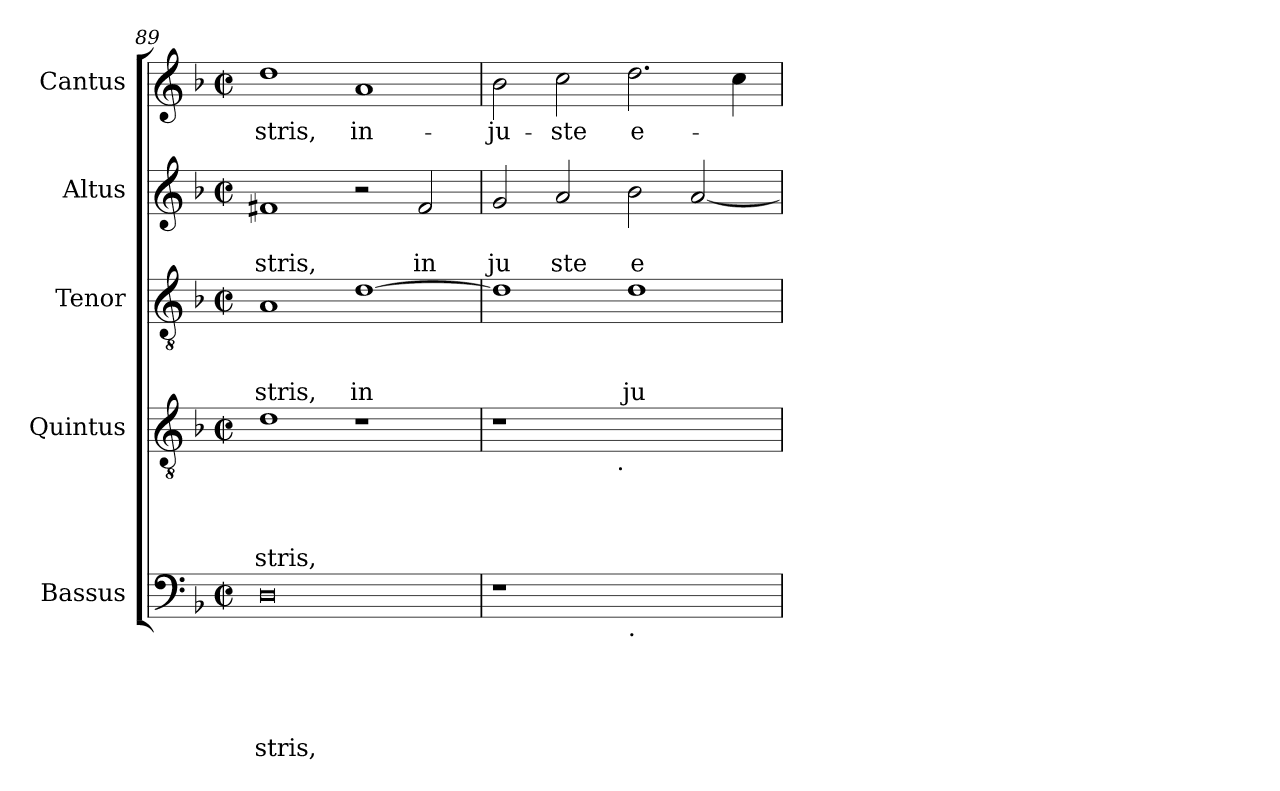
**kern	**text	**text	**text	**text	**text	**kern	**text	**text	**text	**text	**kern	**text	**text	**text	**kern	**text	**text	**kern	**text
*part5	*part5	*part5	*part5	*part5	*part5	*part4	*part4	*part4	*part4	*part4	*part3	*part3	*part3	*part3	*part2	*part2	*part2	*part1	*part1
*staff5	*staff5	*staff5	*staff5	*staff5	*staff5	*staff4	*staff4	*staff4	*staff4	*staff4	*staff3	*staff3	*staff3	*staff3	*staff2	*staff2	*staff2	*staff1	*staff1
*I"Bassus	*	*	*	*	*	*I"Quintus	*	*	*	*	*I"Tenor	*	*	*	*I"Altus	*	*	*I"Cantus	*
!!LO:LB:g=z
*clefF4	*	*	*	*	*	*clefGv2	*	*	*	*	*clefGv2	*	*	*	*clefG2	*	*	*clefG2	*
*k[b-]	*	*	*	*	*	*k[b-]	*	*	*	*	*k[b-]	*	*	*	*k[b-]	*	*	*k[b-]	*
*F:	*	*	*	*	*	*F:	*	*	*	*	*F:	*	*	*	*F:	*	*	*F:	*
*M2/2	*	*	*	*	*	*M2/2	*	*	*	*	*M2/2	*	*	*	*M2/2	*	*	*M2/2	*
*met(c|)	*	*	*	*	*	*met(c|)	*	*	*	*	*met(c|)	*	*	*	*met(c|)	*	*	*met(c|)	*
=89	=89	=89	=89	=89	=89	=89	=89	=89	=89	=89	=89	=89	=89	=89	=89	=89	=89	=89	=89
!	!	!	!	!	!LO:LY:b	!	!	!	!	!LO:LY:b	!	!	!	!LO:LY:b	!	!	!LO:LY:b	!	!LO:LY:b
0D	.	.	.	.	stris,	1d	.	.	.	stris,	1A	.	.	-stris,	1f#X	.	stris,	1dd	stris,
!	!	!	!	!	!	!	!	!	!	!	!	!	!	!LO:LY:b	!	!	!	!	!LO:LY:b
.	.	.	.	.	.	1r	.	.	.	.	[>1d	.	.	in	2r	.	.	1a	in-
!	!	!	!	!	!	!	!	!	!	!	!	!	!	!	!	!	!LO:LY:b	!	!
.	.	.	.	.	.	.	.	.	.	.	.	.	.	.	2f#/	.	in	.	.
=90	=90	=90	=90	=90	=90	=90	=90	=90	=90	=90	=90	=90	=90	=90	=90	=90	=90	=90	=90
!	!	!	!	!	!	!	!	!	!	!	!	!	!	!	!	!	!LO:LY:b	!	!LO:LY:b
*	*	*	*	*	*	*^	*	*	*	*	*	*	*	*	*	*	*	*	*
1r	.	.	.	.	.	1r	2ryy	.	.	.	.	1d]	.	.	.	2g/	.	ju	2b-\	-ju-
!	!	!	!	!	!	!	!	!	!	!	!	!	!	!	!	!	!	!LO:LY:b	!	!LO:LY:b
.	.	.	.	.	.	.	4...ryy	.	.	.	.	.	.	.	.	2a/	.	ste	2cc\	-ste
!	!	!	!	!	!	!	!LO:TX:b:t=.	!	!	!	!	!	!	!	!	!	!	!	!	!
.	.	.	.	.	.	.	1ryy	.	.	.	.	.	.	.	.	.	.	.	.	.
!LO:TX:b:t=.	!	!	!	!	!	!	!	!	!	!	!	!	!	!	!	!	!	!	!	!
!	!	!	!	!	!	!	!	!	!	!	!	!	!	!	!LO:LY:b	!	!	!LO:LY:b	!	!LO:LY:b
1ryy	.	.	.	.	.	1ryy	.	.	.	.	.	1d	.	.	ju	2b-\	.	e	2.dd\	e-
.	.	.	.	.	.	.	.	.	.	.	.	.	.	.	.	[<2a/	.	.	.	.
.	.	.	.	.	.	.	.	.	.	.	.	.	.	.	.	.	.	.	4cc\	.
.	.	.	.	.	.	.	32ryy	.	.	.	.	.	.	.	.	.	.	.	.	.
*	*	*	*	*	*	*v	*v	*	*	*	*	*	*	*	*	*	*	*	*	*
=	=	=	=	=	=	=	=	=	=	=	=	=	=	=	=	=	=	=	=
*-	*-	*-	*-	*-	*-	*-	*-	*-	*-	*-	*-	*-	*-	*-	*-	*-	*-	*-	*-
